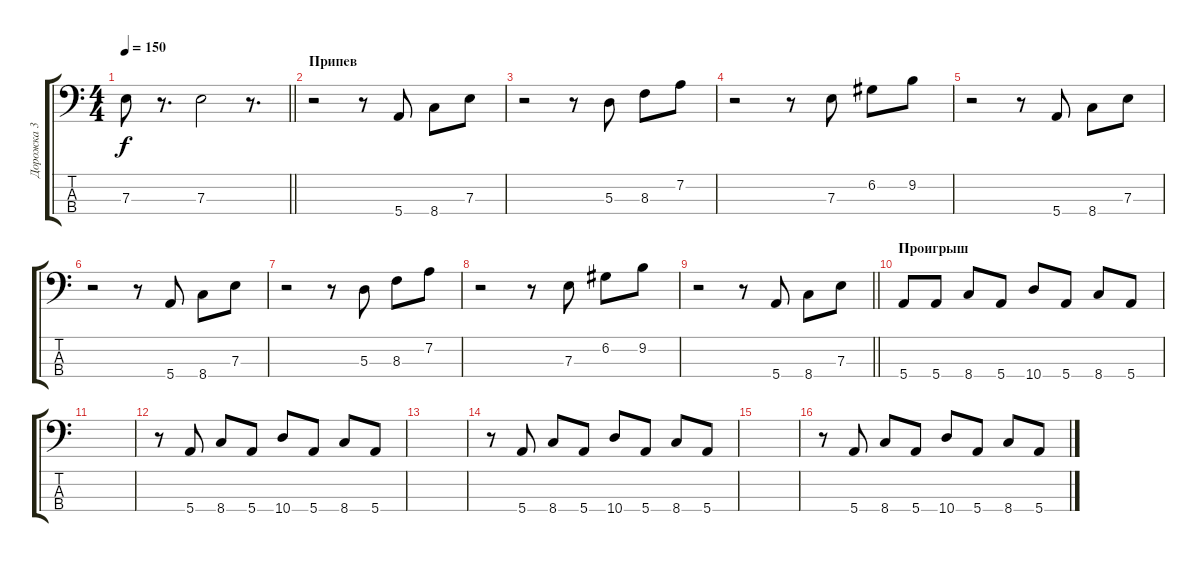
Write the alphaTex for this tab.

\track ("Дорожка 3" "Дорожка 3") {instrument electricbassfinger}
\staff {score tabs}
\tuning (G2 D2 A1 E1) {hide}
\ts (4 4)
\tempo 150
\clef f4
\barLineRight lightlight
\ks c
7.3.8{dy f} r.8{d} 7.3.2 r.8{d} |
\section ("" "Припев")
r.2 r.8 5.4.8 8.4.8 7.3.8 |
r.2 r.8 5.3.8 8.3.8 7.2.8 |
r.2 r.8 7.3.8 6.2.8 9.2.8 |
r.2 r.8 5.4.8 8.4.8 7.3.8 |
r.2 r.8 5.4.8 8.4.8 7.3.8 |
r.2 r.8 5.3.8 8.3.8 7.2.8 |
r.2 r.8 7.3.8 6.2.8 9.2.8 |
\barLineRight lightlight
r.2 r.8 5.4.8 8.4.8 7.3.8 |
\section ("" "Проигрыш")
5.4.8 5.4.8 8.4.8 5.4.8 10.4.8 5.4.8 8.4.8 5.4.8 |
|
r.8 5.4.8 8.4.8 5.4.8 10.4.8 5.4.8 8.4.8 5.4.8 |
|
r.8 5.4.8 8.4.8 5.4.8 10.4.8 5.4.8 8.4.8 5.4.8 |
|
r.8 5.4.8 8.4.8 5.4.8 10.4.8 5.4.8 8.4.8 5.4.8
